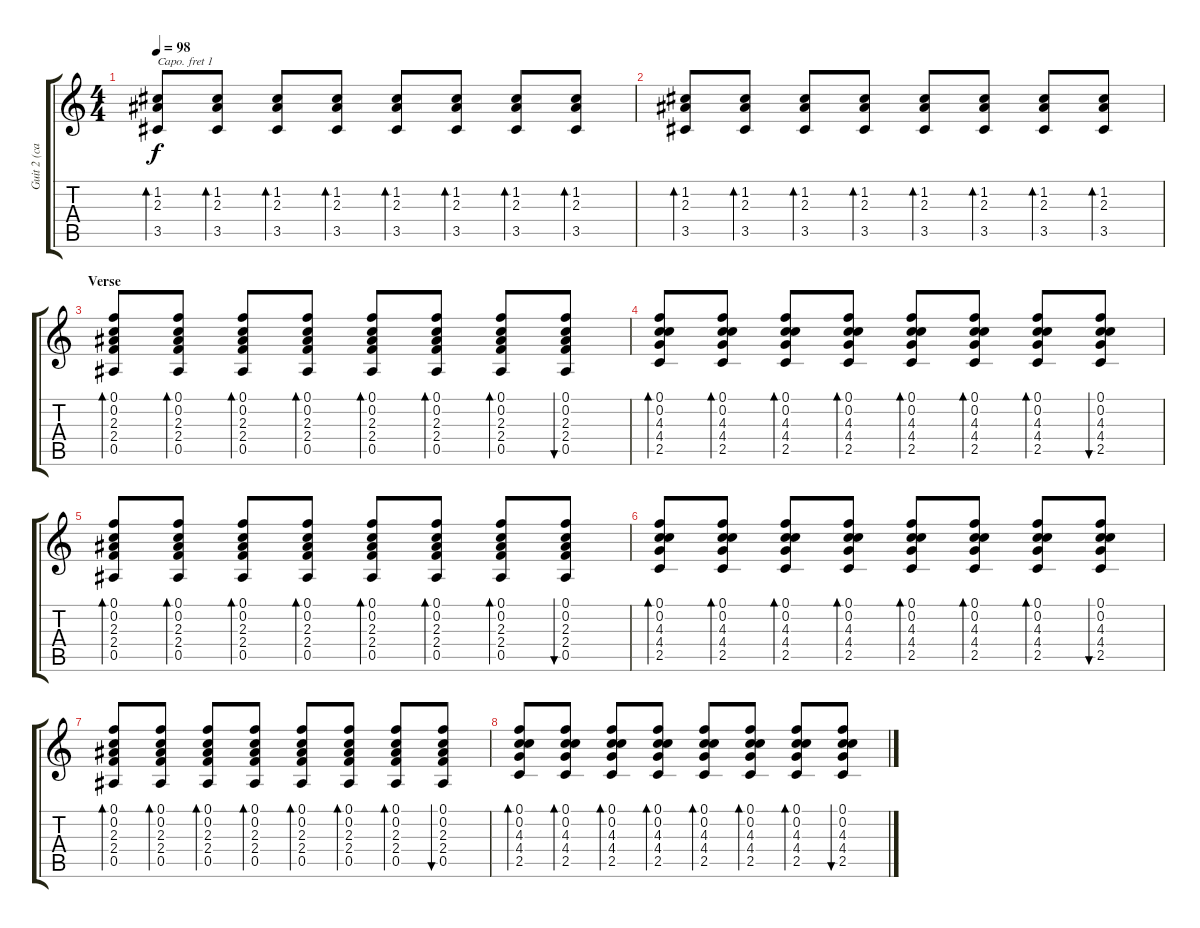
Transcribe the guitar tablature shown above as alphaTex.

\track ("Guit 2 (capo 1st fret)" "Guit 2 (ca") {instrument acousticguitarsteel}
\staff {score tabs}
\capo 1
\tuning (E4 B3 G3 D3 A2 E2) {hide}
\ts (4 4)
\tempo 98
\clef g2
\ks c
(1.2 2.3 3.5).8{bd 60 dy f} (1.2 2.3 3.5).8{bd 60} (1.2 2.3 3.5).8{bd 60} (1.2 2.3 3.5).8{bd 60} (1.2 2.3 3.5).8{bd 60} (1.2 2.3 3.5).8{bd 60} (1.2 2.3 3.5).8{bd 60} (1.2 2.3 3.5).8{bd 60} |
(1.2 2.3 3.5).8{bd 60} (1.2 2.3 3.5).8{bd 60} (1.2 2.3 3.5).8{bd 60} (1.2 2.3 3.5).8{bd 60} (1.2 2.3 3.5).8{bd 60} (1.2 2.3 3.5).8{bd 60} (1.2 2.3 3.5).8{bd 60} (1.2 2.3 3.5).8{bd 60} |
\section ("" "Verse")
(0.1 0.2 2.3 2.4 0.5).8{bd 60} (0.1 0.2 2.3 2.4 0.5).8{bd 60} (0.1 0.2 2.3 2.4 0.5).8{bd 60} (0.1 0.2 2.3 2.4 0.5).8{bd 60} (0.1 0.2 2.3 2.4 0.5).8{bd 60} (0.1 0.2 2.3 2.4 0.5).8{bd 60} (0.1 0.2 2.3 2.4 0.5).8{bd 60} (0.1 0.2 2.3 2.4 0.5).8{bu 60} |
(0.1 0.2 4.3 4.4 2.5).8{bd 60} (0.1 0.2 4.3 4.4 2.5).8{bd 60} (0.1 0.2 4.3 4.4 2.5).8{bd 60} (0.1 0.2 4.3 4.4 2.5).8{bd 60} (0.1 0.2 4.3 4.4 2.5).8{bd 60} (0.1 0.2 4.3 4.4 2.5).8{bd 60} (0.1 0.2 4.3 4.4 2.5).8{bd 60} (0.1 0.2 4.3 4.4 2.5).8{bu 60} |
(0.1 0.2 2.3 2.4 0.5).8{bd 60} (0.1 0.2 2.3 2.4 0.5).8{bd 60} (0.1 0.2 2.3 2.4 0.5).8{bd 60} (0.1 0.2 2.3 2.4 0.5).8{bd 60} (0.1 0.2 2.3 2.4 0.5).8{bd 60} (0.1 0.2 2.3 2.4 0.5).8{bd 60} (0.1 0.2 2.3 2.4 0.5).8{bd 60} (0.1 0.2 2.3 2.4 0.5).8{bu 60} |
(0.1 0.2 4.3 4.4 2.5).8{bd 60} (0.1 0.2 4.3 4.4 2.5).8{bd 60} (0.1 0.2 4.3 4.4 2.5).8{bd 60} (0.1 0.2 4.3 4.4 2.5).8{bd 60} (0.1 0.2 4.3 4.4 2.5).8{bd 60} (0.1 0.2 4.3 4.4 2.5).8{bd 60} (0.1 0.2 4.3 4.4 2.5).8{bd 60} (0.1 0.2 4.3 4.4 2.5).8{bu 60} |
(0.1 0.2 2.3 2.4 0.5).8{bd 60} (0.1 0.2 2.3 2.4 0.5).8{bd 60} (0.1 0.2 2.3 2.4 0.5).8{bd 60} (0.1 0.2 2.3 2.4 0.5).8{bd 60} (0.1 0.2 2.3 2.4 0.5).8{bd 60} (0.1 0.2 2.3 2.4 0.5).8{bd 60} (0.1 0.2 2.3 2.4 0.5).8{bd 60} (0.1 0.2 2.3 2.4 0.5).8{bu 60} |
(0.1 0.2 4.3 4.4 2.5).8{bd 60} (0.1 0.2 4.3 4.4 2.5).8{bd 60} (0.1 0.2 4.3 4.4 2.5).8{bd 60} (0.1 0.2 4.3 4.4 2.5).8{bd 60} (0.1 0.2 4.3 4.4 2.5).8{bd 60} (0.1 0.2 4.3 4.4 2.5).8{bd 60} (0.1 0.2 4.3 4.4 2.5).8{bd 60} (0.1 0.2 4.3 4.4 2.5).8{bu 60}
